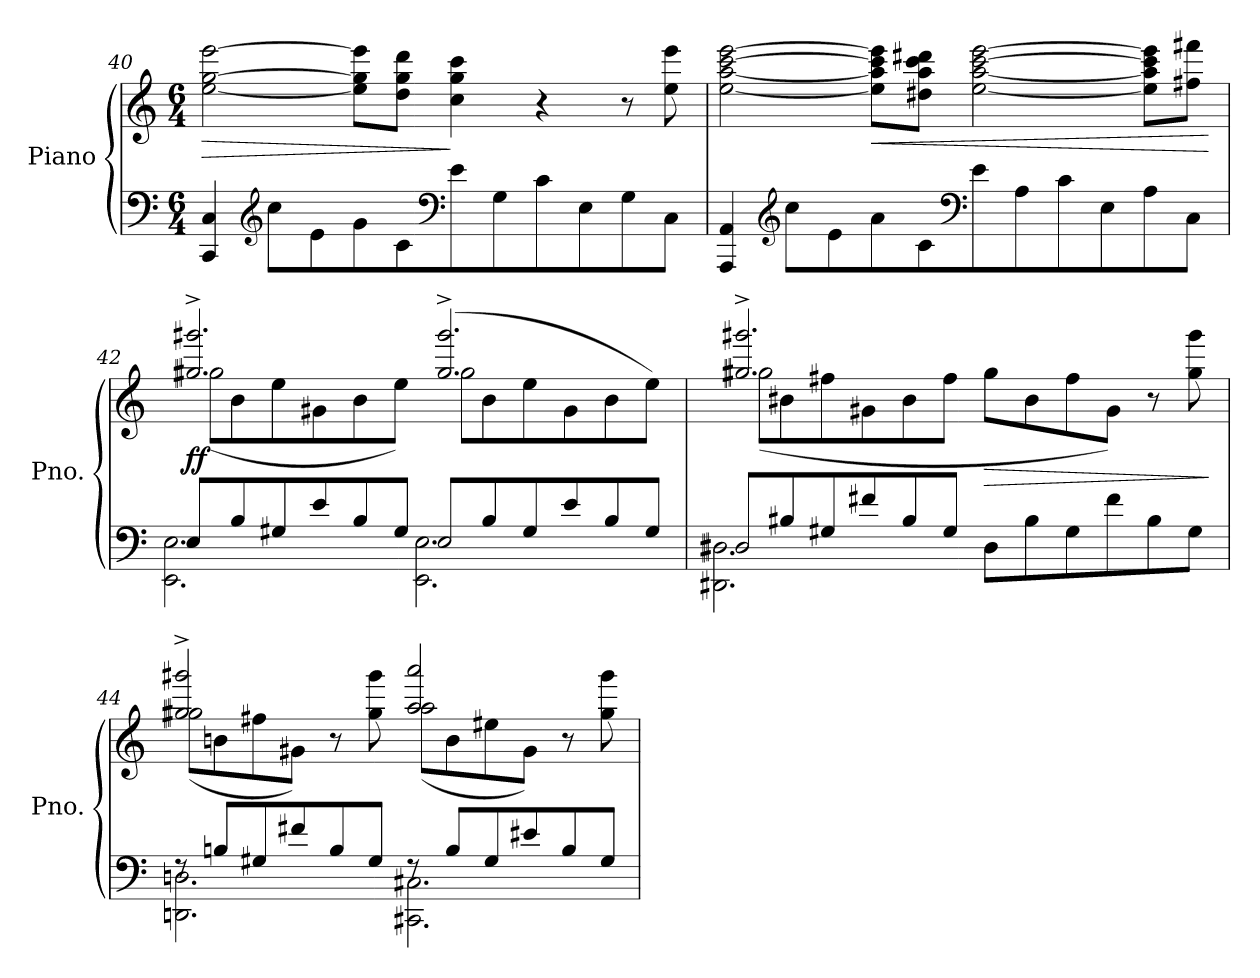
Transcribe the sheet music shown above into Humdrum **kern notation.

**kern	**kern	**dynam
*part1	*part1	*part1
*staff2	*staff1	*staff1/2
*I"Piano	*	*
*I'Pno.	*	*
*clefF4	*clefG2	*
*k[]	*k[]	*
*M6/4	*M6/4	*
=40	=40	=40
!	!	!LO:HP:b
4CC/ 4C/	[2ee\ [2gg\ [2eee\	>
*clefG2	*	*
8cc\L	.	.
8e\	.	.
8g\	8ee\] 8gg\] 8eee\]L	.
8c\	8dd\ 8gg\ 8ddd\J	.
*clefF4	*	*
8e\	4cc\ 4gg\ 4ccc\	]
8G\	.	.
8c\	4r	.
8E\	.	.
8G\	8r	.
8C\J	8ee\ 8eee\	.
=41	=41	=41
4AAA/ 4AA/	[2ee\ [2aa\ [2ccc\ [2eee\	.
*clefG2	*	*
8cc\L	.	.
8e\	.	.
!	!	!LO:HP:b
8a\	8ee\] 8aa\] 8ccc\] 8eee\]L	<
8c\	8dd#X\ 8aa\ 8ccc\ 8ddd#X\J	.
*clefF4	*	*
8e\	[2ee\ [2aa\ [2ccc\ [2eee\	.
8A\	.	.
8c\	.	.
8E\	.	.
8A\	8ee\] 8aa\] 8ccc\] 8eee\]L	.
8C\J	8ff#X\ 8fff#X\J	.
.	.	[
!!LO:PB:g=z
=42	=42	=42
*	*^	*
!LO:N:head=open	!	!LO:N:head=open	!LO:DY:b
*^	*	*	*
8E/L	2.EE\ 2.E\	2.gg#X/^ 2.ggg#X/^	(>8gg#\L	ff
8B/	.	.	8b\	.
8G#X/	.	.	8ee\	.
8e/	.	.	8g#X\	.
8B/	.	.	8b\	.
8G#/J	.	.	8ee\J)	.
!LO:N:head=open	!	!	!LO:N:head=open	!
8E/L	2.EE\ 2.E\	(>2.gg#/^ 2.ggg#/^	8gg#\L	.
8B/	.	.	8b\	.
8G#/	.	.	8ee\	.
8e/	.	.	8g#\	.
8B/	.	.	8b\	.
8G#/J	.	.	8ee\J)	.
=43	=43	=43	=43	=43
!LO:N:head=open	!	!	!LO:N:head=open	!
8D#X/L	2.DD#X\ 2.D#\	2.gg#X/^ 2.ggg#X/^	(>8gg#\L	.
8B#X/	.	.	8b#X\	.
8G#X/	.	.	8ff#X\	.
8f#X/	.	.	8g#X\	.
8B#/	.	.	8b#\	.
8G#/J	.	.	8ff#\J	.
!	!	!	!	!LO:HP:b
8D#\L	4ryy	2ryy	8gg#\L	>
8B#\	.	.	8b#\	.
8G#\	2ryy	.	8ff#\	.
8f#\	.	.	8g#\J)	.
8B#\	.	8r	4ryy	.
8G#\J	.	8gg#\ 8ggg#\	.	.
*v	*v	*	*	*
*	*v	*v	*
.	.	]
=44	=44	=44
*^	*^	*
!	!	!	!LO:N:head=open	!
8rF	2.DDn\ 2.Dn\	2gg#X/^ 2ggg#X/^	(>8gg#\L	.
8Bn/L	.	.	8bn\	.
8G#X/	.	.	8ff#X\	.
8f#X/	.	.	8g#X\J)	.
8B/	.	8r	4ryy	.
8G#/J	.	8gg#\ 8ggg#\	.	.
!	!	!	!LO:N:head=open	!
8rF	2.CC#X\ 2.C#X\	2aa/ 2aaa/	(>8aa\L	.
8B/L	.	.	8b\	.
8G#/	.	.	8ee#X\	.
8e#X/	.	.	8g#\J)	.
8B/	.	8r	4ryy	.
8G#/J	.	8gg#\ 8ggg#\	.	.
*v	*v	*	*	*
*	*v	*v	*
=	=	=
*-	*-	*-
